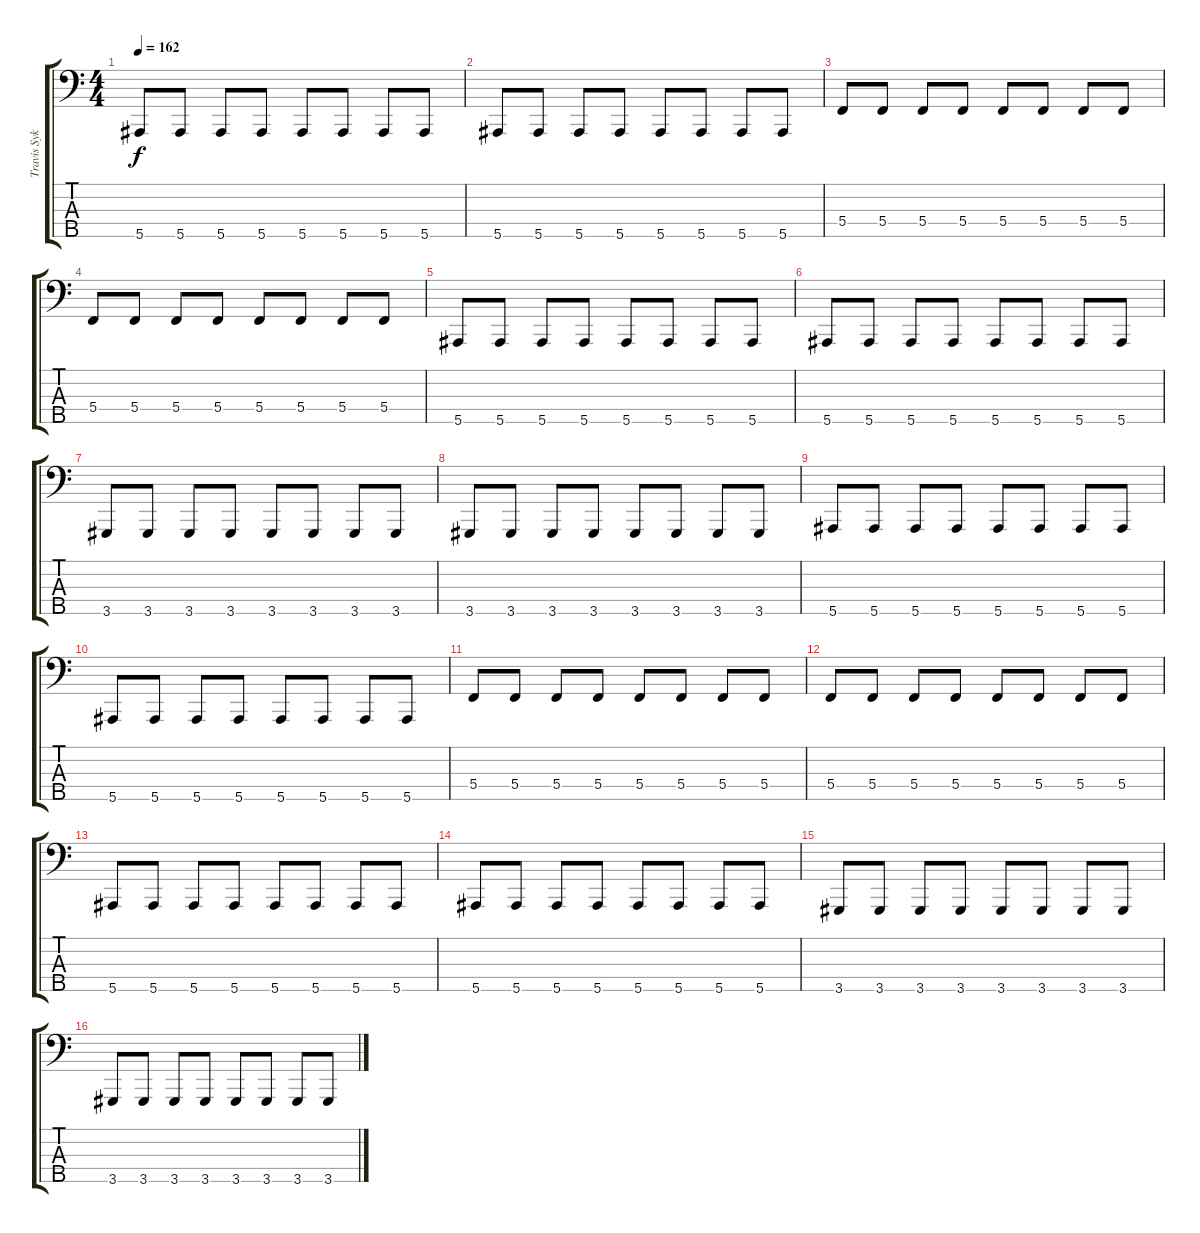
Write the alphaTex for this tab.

\track ("Travis Sykes" "Travis Syk") {instrument electricbasspick}
\staff {score tabs}
\tuning (G2 D2 G1 C1 F0) {hide}
\ts (4 4)
\tempo 162
\clef f4
\ks c
5.5.8{dy f} 5.5.8 5.5.8 5.5.8 5.5.8 5.5.8 5.5.8 5.5.8 |
5.5.8 5.5.8 5.5.8 5.5.8 5.5.8 5.5.8 5.5.8 5.5.8 |
5.4.8 5.4.8 5.4.8 5.4.8 5.4.8 5.4.8 5.4.8 5.4.8 |
5.4.8 5.4.8 5.4.8 5.4.8 5.4.8 5.4.8 5.4.8 5.4.8 |
5.5.8 5.5.8 5.5.8 5.5.8 5.5.8 5.5.8 5.5.8 5.5.8 |
5.5.8 5.5.8 5.5.8 5.5.8 5.5.8 5.5.8 5.5.8 5.5.8 |
3.5.8 3.5.8 3.5.8 3.5.8 3.5.8 3.5.8 3.5.8 3.5.8 |
3.5.8 3.5.8 3.5.8 3.5.8 3.5.8 3.5.8 3.5.8 3.5.8 |
5.5.8 5.5.8 5.5.8 5.5.8 5.5.8 5.5.8 5.5.8 5.5.8 |
5.5.8 5.5.8 5.5.8 5.5.8 5.5.8 5.5.8 5.5.8 5.5.8 |
5.4.8 5.4.8 5.4.8 5.4.8 5.4.8 5.4.8 5.4.8 5.4.8 |
5.4.8 5.4.8 5.4.8 5.4.8 5.4.8 5.4.8 5.4.8 5.4.8 |
5.5.8 5.5.8 5.5.8 5.5.8 5.5.8 5.5.8 5.5.8 5.5.8 |
5.5.8 5.5.8 5.5.8 5.5.8 5.5.8 5.5.8 5.5.8 5.5.8 |
3.5.8 3.5.8 3.5.8 3.5.8 3.5.8 3.5.8 3.5.8 3.5.8 |
3.5.8 3.5.8 3.5.8 3.5.8 3.5.8 3.5.8 3.5.8 3.5.8
